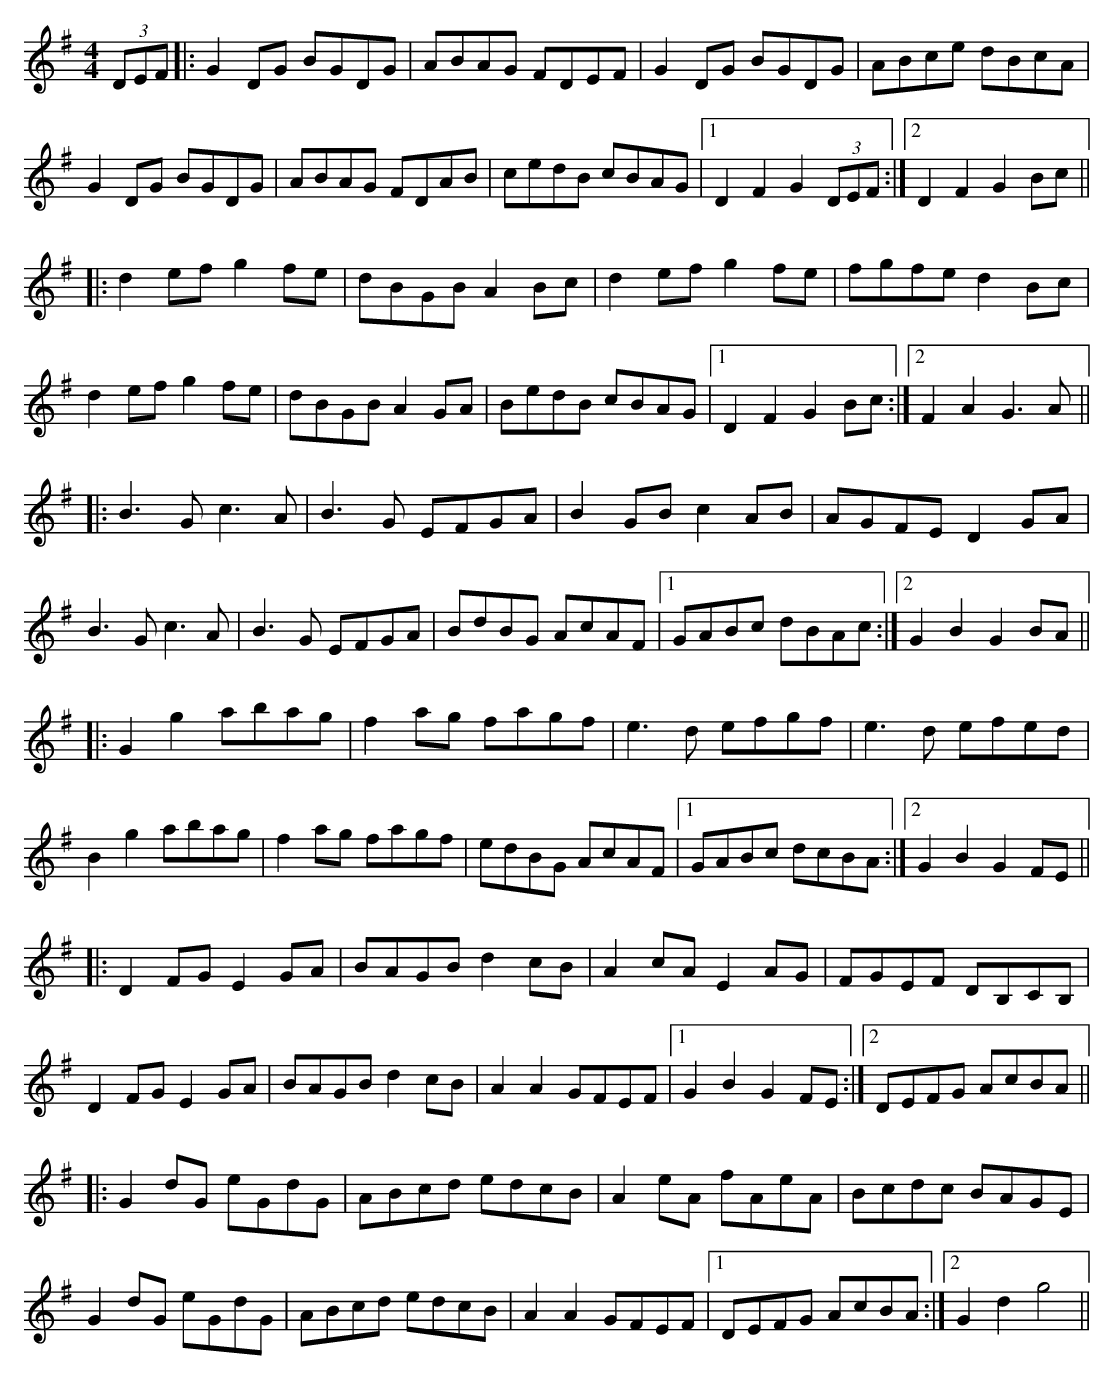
X:1
M:4/4
K:G
(3DEF|:G2 DG BGDG|ABAG FDEF|G2 DG BGDG|ABce dBcA|
G2 DG BGDG|ABAG FDAB|cedB cBAG|1 D2 F2 G2 (3DEF:|2 D2 F2 G2 Bc||
|:d2 ef g2 fe|dBGB A2 Bc|d2 ef g2 fe|fgfe d2 Bc|
d2 ef g2 fe|dBGB A2 GA|BedB cBAG|1 D2 F2 G2 Bc:|2 F2 A2 G3A||
|:B3G c3A|B3G EFGA|B2 GB c2 AB|AGFE D2 GA|
B3G c3A|B3G EFGA|BdBG AcAF|1 GABc dBAc:|2 G2 B2 G2 BA||
|:G2 g2 abag|f2 ag fagf|e3d efgf|e3d efed|
B2 g2 abag|f2 ag fagf|edBG AcAF|1 GABc dcBA:|2 G2 B2 G2 FE||
|:D2 FG E2 GA|BAGB d2 cB|A2 cA E2 AG|FGEF DB,CB,|
D2 FG E2 GA|BAGB d2 cB|A2 A2 GFEF|1 G2 B2 G2 FE:|2 DEFG AcBA||
|:G2 dG eGdG|ABcd edcB|A2 eA fAeA|Bcdc BAGE|
G2 dG eGdG|ABcd edcB|A2 A2 GFEF|1 DEFG AcBA:|2 G2 d2 g4||
